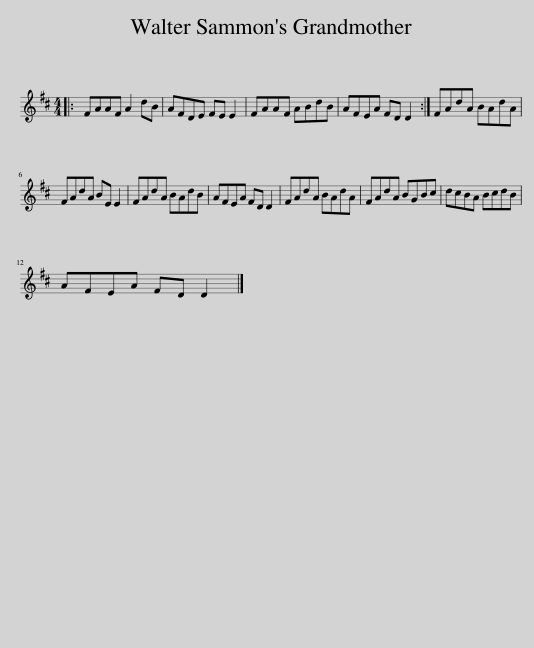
X:1
L:1/8
M:4/4
I:linebreak $
K:D
V:1 treble
V:1
|: FAAF A2 dB | AFDE FE E2 | FAAF ABdB | AFEA FD D2 :| FAdA BAdA |$ %5
 FAdA BE E2 | FAdA BAdB | AFEA FD D2 | FAdA BAdA | FAdA BGBc | %10
 dcBA BcdB |$ AFEA FD D2 |] %12
